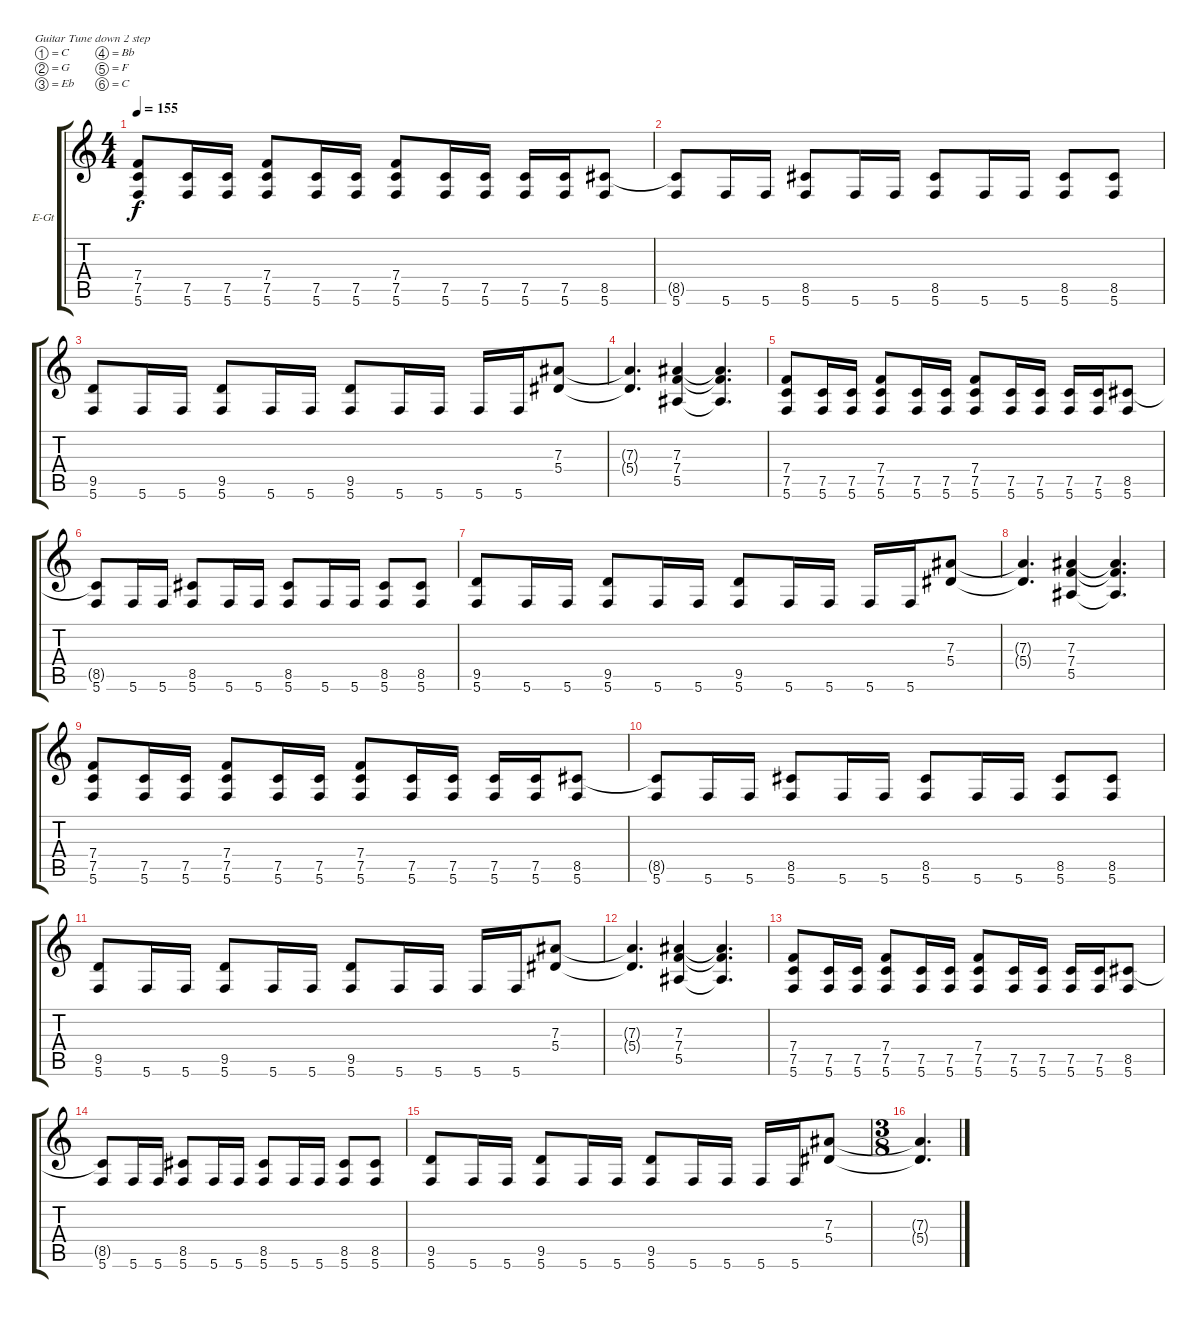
\defaultSystemsLayout 4
\bracketExtendMode groupsimilarinstruments
\firstSystemTrackNameOrientation horizontal
\otherSystemsTrackNameOrientation horizontal
\track ("Michael Amott" "E-Gt") {instrument overdrivenguitar}
\staff {score tabs}
\tuning (C4 G3 Eb3 Bb2 F2 C2)
\ts (4 4)
\tempo 155
\clef g2
\ks c
(7.4 7.5 5.6).8{dy f} (7.5 5.6).16 (7.5 5.6).16 (7.4 7.5 5.6).8 (7.5 5.6).16 (7.5 5.6).16 (7.4 7.5 5.6).8 (7.5 5.6).16 (7.5 5.6).16 (7.5 5.6).16 (7.5 5.6).16 (8.5 5.6).8 |
(8.5{t} 5.6).8 5.6.16 5.6.16 (8.5 5.6).8 5.6.16 5.6.16 (8.5 5.6).8 5.6.16 5.6.16 (8.5 5.6).8 (8.5 5.6).8 |
(9.5 5.6).8 5.6.16 5.6.16 (9.5 5.6).8 5.6.16 5.6.16 (9.5 5.6).8 5.6.16 5.6.16 5.6.16 5.6.16 (7.3 5.4).8 |
(7.3{t} 5.4{t}).4{d} (7.3 7.4 5.5).4 (7.3{t} 7.4{t} 5.5{t}).4{d} |
(7.4 7.5 5.6).8 (7.5 5.6).16 (7.5 5.6).16 (7.4 7.5 5.6).8 (7.5 5.6).16 (7.5 5.6).16 (7.4 7.5 5.6).8 (7.5 5.6).16 (7.5 5.6).16 (7.5 5.6).16 (7.5 5.6).16 (8.5 5.6).8 |
(8.5{t} 5.6).8 5.6.16 5.6.16 (8.5 5.6).8 5.6.16 5.6.16 (8.5 5.6).8 5.6.16 5.6.16 (8.5 5.6).8 (8.5 5.6).8 |
(9.5 5.6).8 5.6.16 5.6.16 (9.5 5.6).8 5.6.16 5.6.16 (9.5 5.6).8 5.6.16 5.6.16 5.6.16 5.6.16 (7.3 5.4).8 |
(7.3{t} 5.4{t}).4{d} (7.3 7.4 5.5).4 (7.3{t} 7.4{t} 5.5{t}).4{d} |
(7.4 7.5 5.6).8 (7.5 5.6).16 (7.5 5.6).16 (7.4 7.5 5.6).8 (7.5 5.6).16 (7.5 5.6).16 (7.4 7.5 5.6).8 (7.5 5.6).16 (7.5 5.6).16 (7.5 5.6).16 (7.5 5.6).16 (8.5 5.6).8 |
(8.5{t} 5.6).8 5.6.16 5.6.16 (8.5 5.6).8 5.6.16 5.6.16 (8.5 5.6).8 5.6.16 5.6.16 (8.5 5.6).8 (8.5 5.6).8 |
(9.5 5.6).8 5.6.16 5.6.16 (9.5 5.6).8 5.6.16 5.6.16 (9.5 5.6).8 5.6.16 5.6.16 5.6.16 5.6.16 (7.3 5.4).8 |
(7.3{t} 5.4{t}).4{d} (7.3 7.4 5.5).4 (7.3{t} 7.4{t} 5.5{t}).4{d} |
(7.4 7.5 5.6).8 (7.5 5.6).16 (7.5 5.6).16 (7.4 7.5 5.6).8 (7.5 5.6).16 (7.5 5.6).16 (7.4 7.5 5.6).8 (7.5 5.6).16 (7.5 5.6).16 (7.5 5.6).16 (7.5 5.6).16 (8.5 5.6).8 |
(8.5{t} 5.6).8 5.6.16 5.6.16 (8.5 5.6).8 5.6.16 5.6.16 (8.5 5.6).8 5.6.16 5.6.16 (8.5 5.6).8 (8.5 5.6).8 |
(9.5 5.6).8 5.6.16 5.6.16 (9.5 5.6).8 5.6.16 5.6.16 (9.5 5.6).8 5.6.16 5.6.16 5.6.16 5.6.16 (7.3 5.4).8 |
\ts (3 8)
(7.3{t} 5.4{t}).4{d}
